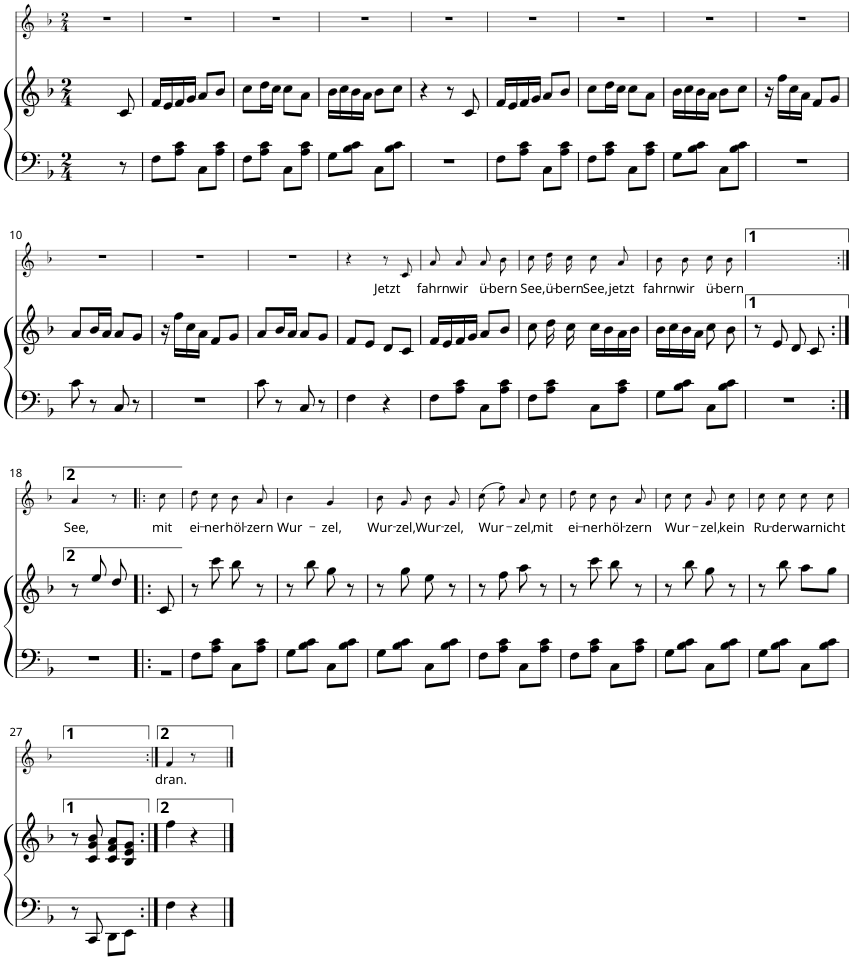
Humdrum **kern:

**kern	**kern	**kern	**text
*part2	*part2	*part1	*part1
*staff3	*staff2	*staff1	*staff1
*I"Piano	*	*I"Voice	*
*I'Pno	*	*	*
*	*	*stria5	*
*clefF4	*clefG2	*clefG2	*
*k[b-]	*k[b-]	*k[b-]	*
*F:	*F:	*F:	*
*M2/4	*M2/4	*M2/4	*
=1	=1	=1	=1
4.ryy	4.ryy	2r	.
8r	8c/	.	.
=2	=2	=2	=2
8F\L	16f/LL	2r	.
.	16e/	.	.
8A\ 8c\J	16f/	.	.
.	16g/JJ	.	.
8C\L	8a/L	.	.
8A\ 8c\J	8b-/J	.	.
=3	=3	=3	=3
8F\L	8cc\L	2r	.
8A\ 8c\J	16dd\L	.	.
.	16cc\JJ	.	.
8C\L	8cc\L	.	.
8A\ 8c\J	8a\J	.	.
=4	=4	=4	=4
8G\L	16b-\LL	2r	.
.	16cc\	.	.
8B-\ 8c\J	16b-\	.	.
.	16a\JJ	.	.
8C\L	8b-\L	.	.
8B-\ 8c\J	8cc\J	.	.
=5	=5	=5	=5
2r	4r	2r	.
.	8r	.	.
.	8c/	.	.
=6	=6	=6	=6
8F\L	16f/LL	2r	.
.	16e/	.	.
8A\ 8c\J	16f/	.	.
.	16g/JJ	.	.
8C\L	8a/L	.	.
8A\ 8c\J	8b-/J	.	.
=7	=7	=7	=7
8F\L	8cc\L	2r	.
8A\ 8c\J	16dd\L	.	.
.	16cc\JJ	.	.
8C\L	8cc\L	.	.
8A\ 8c\J	8a\J	.	.
=8	=8	=8	=8
8G\L	16b-\LL	2r	.
.	16cc\	.	.
8B-\ 8c\J	16b-\	.	.
.	16a\JJ	.	.
8C\L	8b-\L	.	.
8B-\ 8c\J	8cc\J	.	.
=9	=9	=9	=9
2r	16r	2r	.
.	16ff\LL	.	.
.	16cc\	.	.
.	16a\JJ	.	.
.	8f/L	.	.
.	8g/J	.	.
!!LO:LB:g=z
=10	=10	=10	=10
8c\	8a/L	2r	.
8r	16b-/L	.	.
.	16a/JJ	.	.
8C/	8a/L	.	.
8r	8g/J	.	.
=11	=11	=11	=11
2r	16r	2r	.
.	16ff\LL	.	.
.	16cc\	.	.
.	16a\JJ	.	.
.	8f/L	.	.
.	8g/J	.	.
=12	=12	=12	=12
8c\	8a/L	2r	.
8r	16b-/L	.	.
.	16a/JJ	.	.
8C/	8a/L	.	.
8r	8g/J	.	.
=13	=13	=13	=13
4F\	8f/L	4r	.
.	8e/J	.	.
!	!	!	!LO:LY:b
4r	8d/L	8r	Jetzt
.	8c/J	8c/	.
=14	=14	=14	=14
!	!	!	!LO:LY:b
8F\L	16f/LL	8a/L	fahrn
.	16e/	.	.
!	!	!	!LO:LY:b
8A\ 8c\J	16f/	8a/J	wir
.	16g/JJ	.	.
!	!	!	!LO:LY:b
8C\L	8a/L	8a/L	ü-
!	!	!	!LO:LY:b
8A\ 8c\J	8b-/J	8b-/J	-bern
=15	=15	=15	=15
!	!	!	!LO:LY:b
8F\L	8cc\	8cc\L	See,
!	!	!	!LO:LY:b
8A\ 8c\J	16dd\	16dd\L	ü-
!	!	!	!LO:LY:b
.	16cc\	16cc\JJ	-bern
!	!	!	!LO:LY:b
8C\L	16cc\LL	8cc\L	See,
.	16b-\	.	.
!	!	!	!LO:LY:b
8A\ 8c\J	16a\	8a\J	jetzt
.	16b-\JJ	.	.
=16	=16	=16	=16
!	!	!	!LO:LY:b
8G\L	16b-\LL	8b-\L	fahrn
.	16cc\	.	.
!	!	!	!LO:LY:b
8B-\ 8c\J	16b-\	8b-\J	wir
.	16a\JJ	.	.
!	!	!	!LO:LY:b
8C\L	8cc\	8cc\L	ü-
!	!	!	!LO:LY:b
8B-\ 8c\J	8b-\	8b-\J	-bern
=17	=17	=17	=17
2r	8r	4ryy	.
.	8e/	.	.
.	8d/	8ryy	.
.	8c/	8ryy	.
!!LO:LB:g=z
=18:|!	=18:|!	=18:|!	=18:|!
!	!	!	!LO:LY:b
4.r	8r	4a/	See,
.	8ee/	.	.
.	8dd/	8r	.
=19!|:	=19!|:	=19!|:	=19!|:
*^	*	*	*
!	!	!	!	!LO:LY:b
2ryy	8r	8c/	8cc\	mit
.	4.ryy	4.ryy	4.ryy	.
=20	=20	=20	=20	=20
!	!	!	!	!LO:LY:b
*v	*v	*	*	*
8F\L	8r	8dd\L	ei-
!	!	!	!LO:LY:b
8A\ 8c\J	8ccc\	8cc\J	-ner
!	!	!	!LO:LY:b
8C\L	8bb-\	8b-/L	höl-
!	!	!	!LO:LY:b
8A\ 8c\J	8r	8a/J	-zern
=21	=21	=21	=21
!	!	!	!LO:LY:b
8G\L	8r	4b-\	Wur-
8B-\ 8c\J	8bb-\	.	.
!	!	!	!LO:LY:b
8C\L	8gg\	4g/	-zel,
8B-\ 8c\J	8r	.	.
=22	=22	=22	=22
!	!	!	!LO:LY:b
8G\L	8r	8b-/L	Wur-
!	!	!	!LO:LY:b
8B-\ 8c\J	8gg\	8g/J	-zel,
!	!	!	!LO:LY:b
8C\L	8ee\	8b-/L	Wur-
!	!	!	!LO:LY:b
8B-\ 8c\J	8r	8g/J	-zel,
=23	=23	=23	=23
!	!	!	!LO:LY:b
8F\L	8r	(8cc\L	Wur-
8A\ 8c\J	8ff\	8ff\J)	.
!	!	!	!LO:LY:b
8C\L	8aa\	8a\L	-zel,
!	!	!	!LO:LY:b
8A\ 8c\J	8r	8cc\J	mit
=24	=24	=24	=24
!	!	!	!LO:LY:b
8F\L	8r	8dd\L	ei-
!	!	!	!LO:LY:b
8A\ 8c\J	8ccc\	8cc\J	-ner
!	!	!	!LO:LY:b
8C\L	8bb-\	8b-/L	höl-
!	!	!	!LO:LY:b
8A\ 8c\J	8r	8a/J	-zern
=25	=25	=25	=25
!	!	!	!LO:LY:b
8G\L	8r	8cc\L	Wur-
8B-\ 8c\J	8bb-\	8cc\J	.
!	!	!	!LO:LY:b
8C\L	8gg\	8g/L	-zel,
!	!	!	!LO:LY:b
8B-\ 8c\J	8r	8cc/J	kein
=26	=26	=26	=26
!	!	!	!LO:LY:b
8G\L	8r	8cc\L	Ru-
!	!	!	!LO:LY:b
8B-\ 8c\J	8bb-\	8cc\J	-der
!	!	!	!LO:LY:b
8C\L	8aa\L	8cc\L	war
!	!	!	!LO:LY:b
8B-\ 8c\J	8gg\J	8cc\J	nicht
!!LO:LB:g=z
=27	=27	=27	=27
8r	8r	4ryy	.
8CC/	8c/ 8g/ 8b-/	.	.
8DD\L	8c/ 8f/ 8a/L	8ryy	.
8EE\J	8B-/ 8e/ 8g/J	8ryy	.
=28:|!	=28:|!	=28:|!	=28:|!
!	!	!	!LO:LY:b
4F\	4ff\	4f/	dran.
4r	4r	8r	.
.	.	8ryy	.
==	==	==	==
*-	*-	*-	*-
